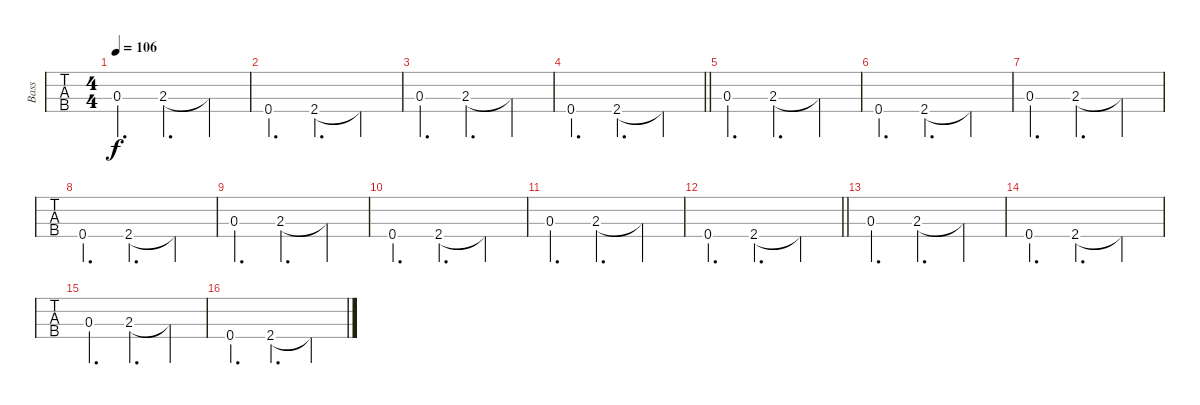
\track ("Bass" "Bass") {instrument electricbasspick}
\staff {tabs}
\tuning (G2 D2 A1 D1) {hide}
\ts (4 4)
\tempo 106
\clef f4
\ks c
0.3.4{d dy f} 2.3.4{d} 2.3{t}.4 |
0.4.4{d} 2.4.4{d} 2.4{t}.4 |
0.3.4{d} 2.3.4{d} 2.3{t}.4 |
\barLineRight lightlight
0.4.4{d} 2.4.4{d} 2.4{t}.4 |
0.3.4{d} 2.3.4{d} 2.3{t}.4 |
0.4.4{d} 2.4.4{d} 2.4{t}.4 |
0.3.4{d} 2.3.4{d} 2.3{t}.4 |
0.4.4{d} 2.4.4{d} 2.4{t}.4 |
0.3.4{d} 2.3.4{d} 2.3{t}.4 |
0.4.4{d} 2.4.4{d} 2.4{t}.4 |
0.3.4{d} 2.3.4{d} 2.3{t}.4 |
\barLineRight lightlight
0.4.4{d} 2.4.4{d} 2.4{t}.4 |
0.3.4{d} 2.3.4{d} 2.3{t}.4 |
0.4.4{d} 2.4.4{d} 2.4{t}.4 |
0.3.4{d} 2.3.4{d} 2.3{t}.4 |
0.4.4{d} 2.4.4{d} 2.4{t}.4
